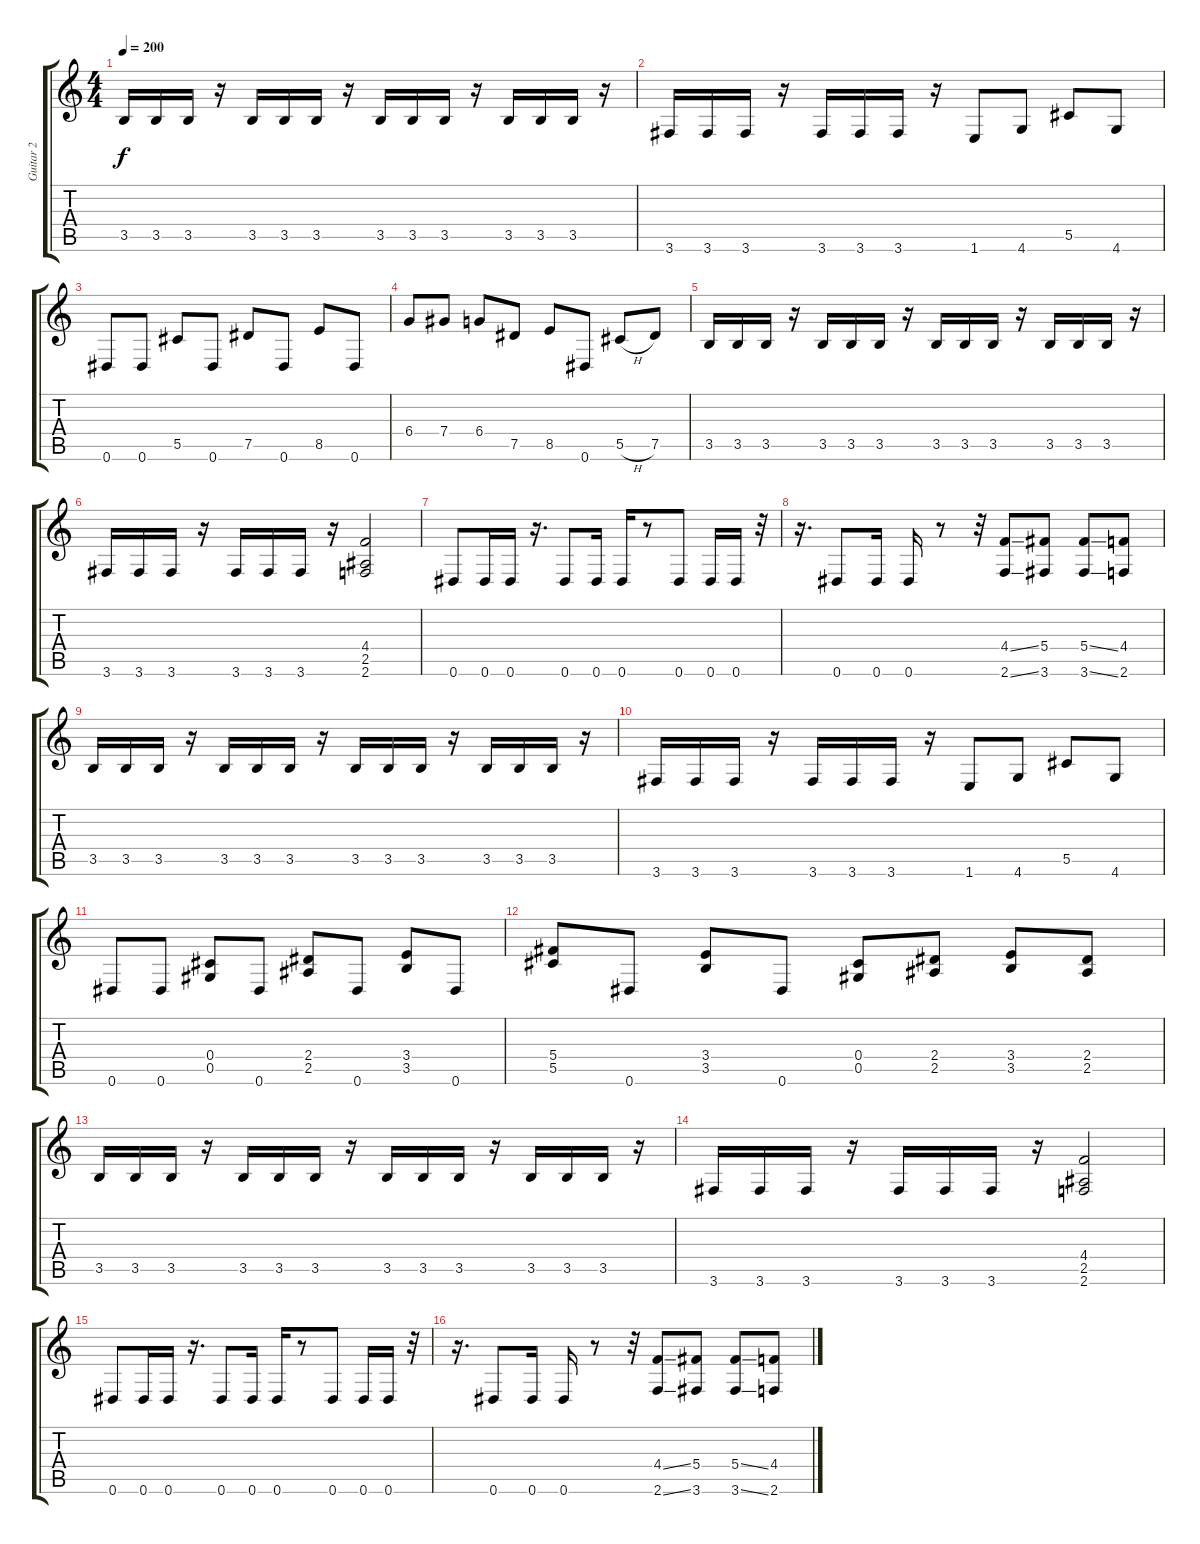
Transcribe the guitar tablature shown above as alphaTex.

\track ("Guitar 2" "Guitar 2") {instrument overdrivenguitar}
\staff {score tabs}
\tuning (Eb4 Bb3 Gb3 Db3 Ab2 Eb2) {hide}
\ts (4 4)
\tempo 200
\clef g2
\ks c
3.5.16{dy f} 3.5.16 3.5.16 r.16 3.5.16 3.5.16 3.5.16 r.16 3.5.16 3.5.16 3.5.16 r.16 3.5.16 3.5.16 3.5.16 r.16 |
3.6.16 3.6.16 3.6.16 r.16 3.6.16 3.6.16 3.6.16 r.16 1.6.8 4.6.8 5.5.8 4.6.8 |
0.6.8 0.6.8 5.5.8 0.6.8 7.5.8 0.6.8 8.5.8 0.6.8 |
6.4.8 7.4.8 6.4.8 7.5.8 8.5.8 0.6.8 5.5{h}.8 7.5.8 |
3.5.16 3.5.16 3.5.16 r.16 3.5.16 3.5.16 3.5.16 r.16 3.5.16 3.5.16 3.5.16 r.16 3.5.16 3.5.16 3.5.16 r.16 |
3.6.16 3.6.16 3.6.16 r.16 3.6.16 3.6.16 3.6.16 r.16 (4.4 2.5 2.6).2 |
0.6.8 0.6.16 0.6.16 r.16{d} 0.6.8 0.6.16 0.6.16 r.8 0.6.8 0.6.16 0.6.16 r.32 |
r.16{d} 0.6.8 0.6.16 0.6.16 r.8 r.32 (4.4{ss} 2.6{ss}).8 (5.4 3.6).8 (5.4{ss} 3.6{ss}).8 (4.4 2.6).8 |
3.5.16 3.5.16 3.5.16 r.16 3.5.16 3.5.16 3.5.16 r.16 3.5.16 3.5.16 3.5.16 r.16 3.5.16 3.5.16 3.5.16 r.16 |
3.6.16 3.6.16 3.6.16 r.16 3.6.16 3.6.16 3.6.16 r.16 1.6.8 4.6.8 5.5.8 4.6.8 |
0.6.8 0.6.8 (0.4 0.5).8 0.6.8 (2.4 2.5).8 0.6.8 (3.4 3.5).8 0.6.8 |
(5.4 5.5).8 0.6.8 (3.4 3.5).8 0.6.8 (0.4 0.5).8 (2.4 2.5).8 (3.4 3.5).8 (2.4 2.5).8 |
3.5.16 3.5.16 3.5.16 r.16 3.5.16 3.5.16 3.5.16 r.16 3.5.16 3.5.16 3.5.16 r.16 3.5.16 3.5.16 3.5.16 r.16 |
3.6.16 3.6.16 3.6.16 r.16 3.6.16 3.6.16 3.6.16 r.16 (4.4 2.5 2.6).2 |
0.6.8 0.6.16 0.6.16 r.16{d} 0.6.8 0.6.16 0.6.16 r.8 0.6.8 0.6.16 0.6.16 r.32 |
r.16{d} 0.6.8 0.6.16 0.6.16 r.8 r.32 (4.4{ss} 2.6{ss}).8 (5.4 3.6).8 (5.4{ss} 3.6{ss}).8 (4.4 2.6).8
